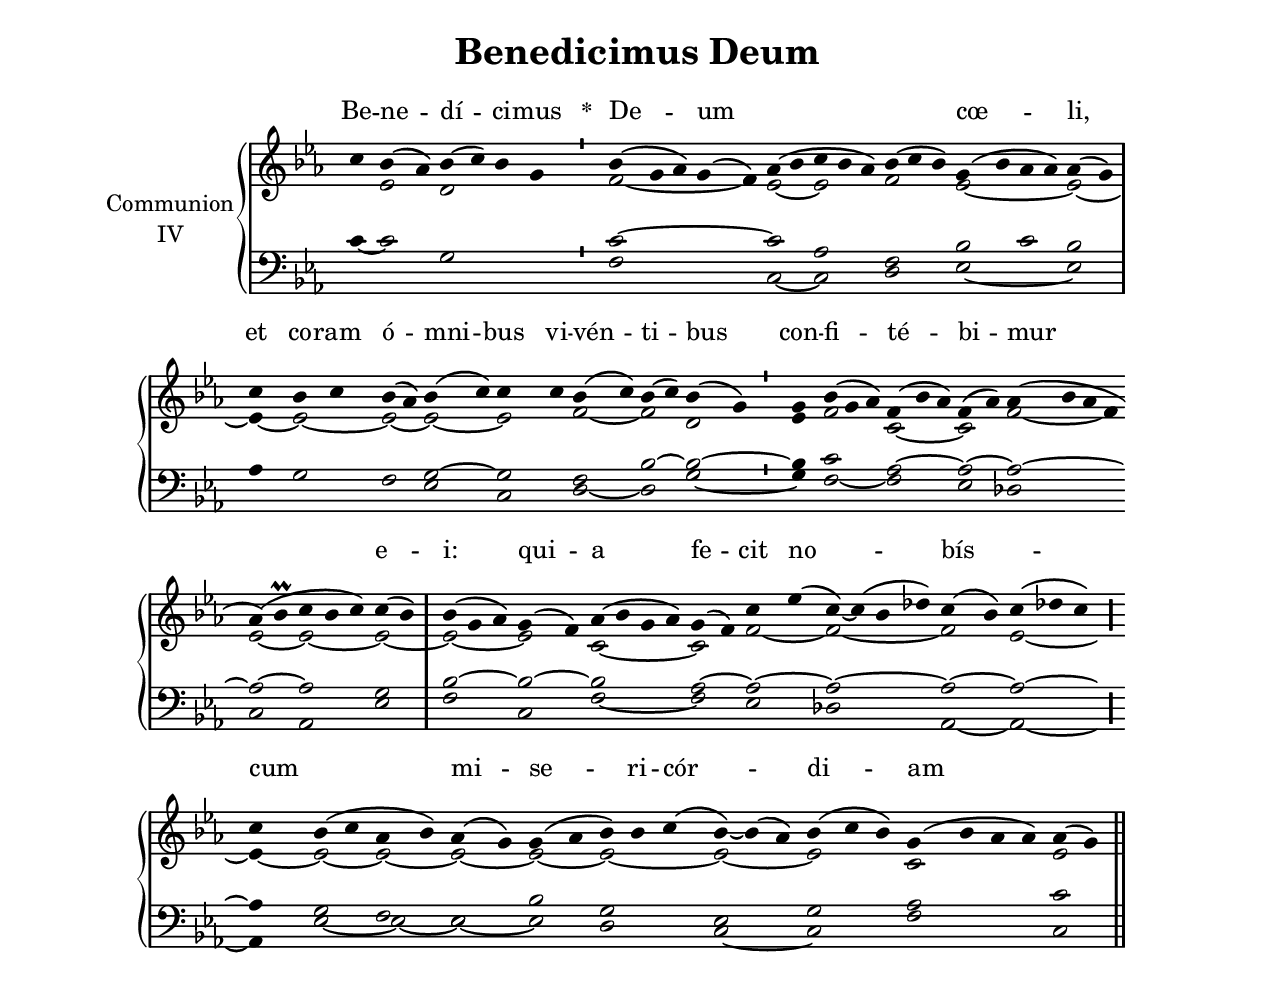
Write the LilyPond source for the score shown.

\version "2.18"
\include "gregorian.ly"
\include "noh2.ily"


%Page reference: page ii.110
%(volume.page)

global = {
 \key g \phrygian
 \cadenzaOn 
}

\header {
  title = \markup \center-column {"Benedicimus Deum" \vspace #1 }
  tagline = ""
  composer = ""
}

\paper {
 #(include-special-characters)
  oddHeaderMarkup = \markup \fill-line {
    \line {}
    \center-column {
      \on-the-fly #first-page     " "
      \on-the-fly #not-first-page "Benedicimus Deum"
    }
    \line { \on-the-fly #print-page-number-check-first \fromproperty #'page:page-number-string }
  }
  evenHeaderMarkup = \markup \fill-line {
    \line { \on-the-fly #print-page-number-check-first \fromproperty #'page:page-number-string }
    \center-column { "Benedicimus Deum" }
    \line {}
  }
}

chantText = \lyricmode {
Be -- ne -- dí -- ci -- mus 
\set stanza = " * " De -- um _ _ cœ -- li, 
et co -- ram ó -- mni -- bus vi -- vén -- ti -- bus con -- fi -- té -- bi -- mur e -- i: 
qui -- a fe -- cit no -- bís -- _ cum _ 
mi -- se -- ri -- cór -- di -- am _ _ su -- am. }

chantMusic = {
\tieDown   c''4 bes'4 ( aes'4) bes'4 ( c''4) bes'4 g'4 \divisioMinima
 bes'4 ( g'4 aes'4) g'4 ( f'4) aes'4 ( bes'4 c''4 bes'4 aes'4) bes'4 ( c''4 bes'4) g'4 ( bes'4 aes'4 aes'4) aes'4 ( g'4) \divisioMaxima \forceBreak

 c''4 bes'4 c''4 bes'4 ( aes'4) bes'4 ( c''4) c''4 c''4 bes'4 ( c''4) bes'4 ( c''4) bes'4 ( g'4) \divisioMinima
 g'4 bes'4 ( g'4 aes'4) f'4 ( bes'4 aes'4) f'4 ( aes'4) aes'4 ( bes'4 aes'4 f'4 \forceBreak
) aes'4 ( bes'\prall c''4 bes'4 c''4) c''4 ( bes'4) \divisioMaxima
 bes'4 ( g'4 aes'4) g'4 ( f'4) aes'4 ( bes'4 g'4 aes'4) g'4 ( f'4)  c''4 ees''4 ( c''4) ~ c''4 ( bes'4 des''4) c''4 ( bes'4) c''4 ( des''4 c''4) \divisioMaior \forceBreak

 c''4 bes'4 ( c''4 aes'4 bes'4) aes'4 ( g'4) g'4 ( aes'4 bes'4) bes'4 c''4 ( bes'4) ~ bes'4 ( aes'4) bes'4 ( c''4 bes'4) g'4 ( bes'4 aes'4 aes'4) aes'4 ( g'4) \finalis

}

altoMusic = {
r4 ees'2 d'2*4/2 \divisioMinima
f'2*4/2 ~ f'4 ees'2 ~ ees'2*3/2 f'2*3/2 ees'2*4/2 ~ ees'2 ~ \divisioMaxima
ees'4 ~ ees'2 ~ ees'2 ~ ees'2 ~ ees'2 f'2 ~ f'2 d'2 \divisioMinima
ees'4 f'2*3/2 c'2*3/2 ~ c'2 f'2*3/2 ~ f'4 ees'2 ~ ees'2*3/2 ~ ees'2 ~ \divisioMaxima
ees'2*3/2 ~ ees'2 c'2*4/2 ~ c'2 f'2 ~ f'2*4/2 ~ f'2 ees'2*3/2 ~ \divisioMaior
ees'4 ~ ees'2 ~ ees'2 ~ ees'2 ~ ees'2 ~ ees'2*3/2 ~ ees'2*3/2 ~ ees'2*3/2 c'2*4/2 ees'2 \finalis
}

tenorMusic = {
r2*3/2 g2*4/2 \divisioMinima
c'2*5/2 ~ c'2 aes2*3/2 f2*3/2 bes2 c'2 bes2 \divisioMaxima
aes4 g2 f2 g2 ~ g2 f2 bes2 ~ bes2 ~ \divisioMinima
bes4 c'2*3/2 aes2*3/2 ~ aes2 ~ aes2*4/2 ~ aes2 ~ aes2*3/2 g2 \divisioMaxima
bes2*3/2 ~ bes2 ~ bes2*4/2 aes2 ~ aes2 ~ aes2*4/2 ~ aes2 ~ aes2*3/2 ~ \divisioMaior
aes4 g2 f2 ees2 bes2 g2*3/2 ees2*3/2 g2*3/2 aes2*4/2 c'2 \finalis
}

bassMusic = {
c'4 ~ c'2*6/2 \divisioMinima
f2*5/2 c2 ~ c2*3/2 d2*3/2 ees2*4/2 ~ ees2 \divisioMaxima
r2*5/2 ees2 c2 d2 ~ d2 g2 ~ \divisioMinima
g4 f2*3/2 ~ f2*3/2 ees2 des2*4/2 c2 aes,2*3/2 ees2 \divisioMaxima
f2*3/2 c2 f2*4/2 ~ f2 ees2 des2*4/2 aes,2 ~ aes,2*3/2 ~ \divisioMaior
aes,4 ees2 ~ ees2 ~ ees2 ~ ees2 d2*3/2 c2*3/2 ~ c2*3/2 f2*4/2 c2 \finalis
}

voiceLines = {
\voiceLineStyle


}

\score{
  <<
    \new GrandStaff <<
      \set GrandStaff.autoBeaming = ##f
      \set GrandStaff.instrumentName = \markup \center-column {
        "Communion"
        "IV"
      }
      \new Staff = up <<
        \new Voice = "chant" {
          \voiceOne \global \chantMusic
        }
        \new Voice {
          \voiceTwo \global \altoMusic
        }
      >>

      \new Staff = down <<
        \clef bass
        \new Voice {
          \voiceOne \global \tenorMusic
        }
        \new Voice {
          \voiceTwo \global \bassMusic
        }
	\new Voice {
        \voiceThree \global \voiceLines
        }
      >>
    >>
    \new Lyrics \lyricsto chant {
      \chantText
    }
  >>
  \layout{
  }
  \midi{
    \tempo 4 = 125
  }
}
